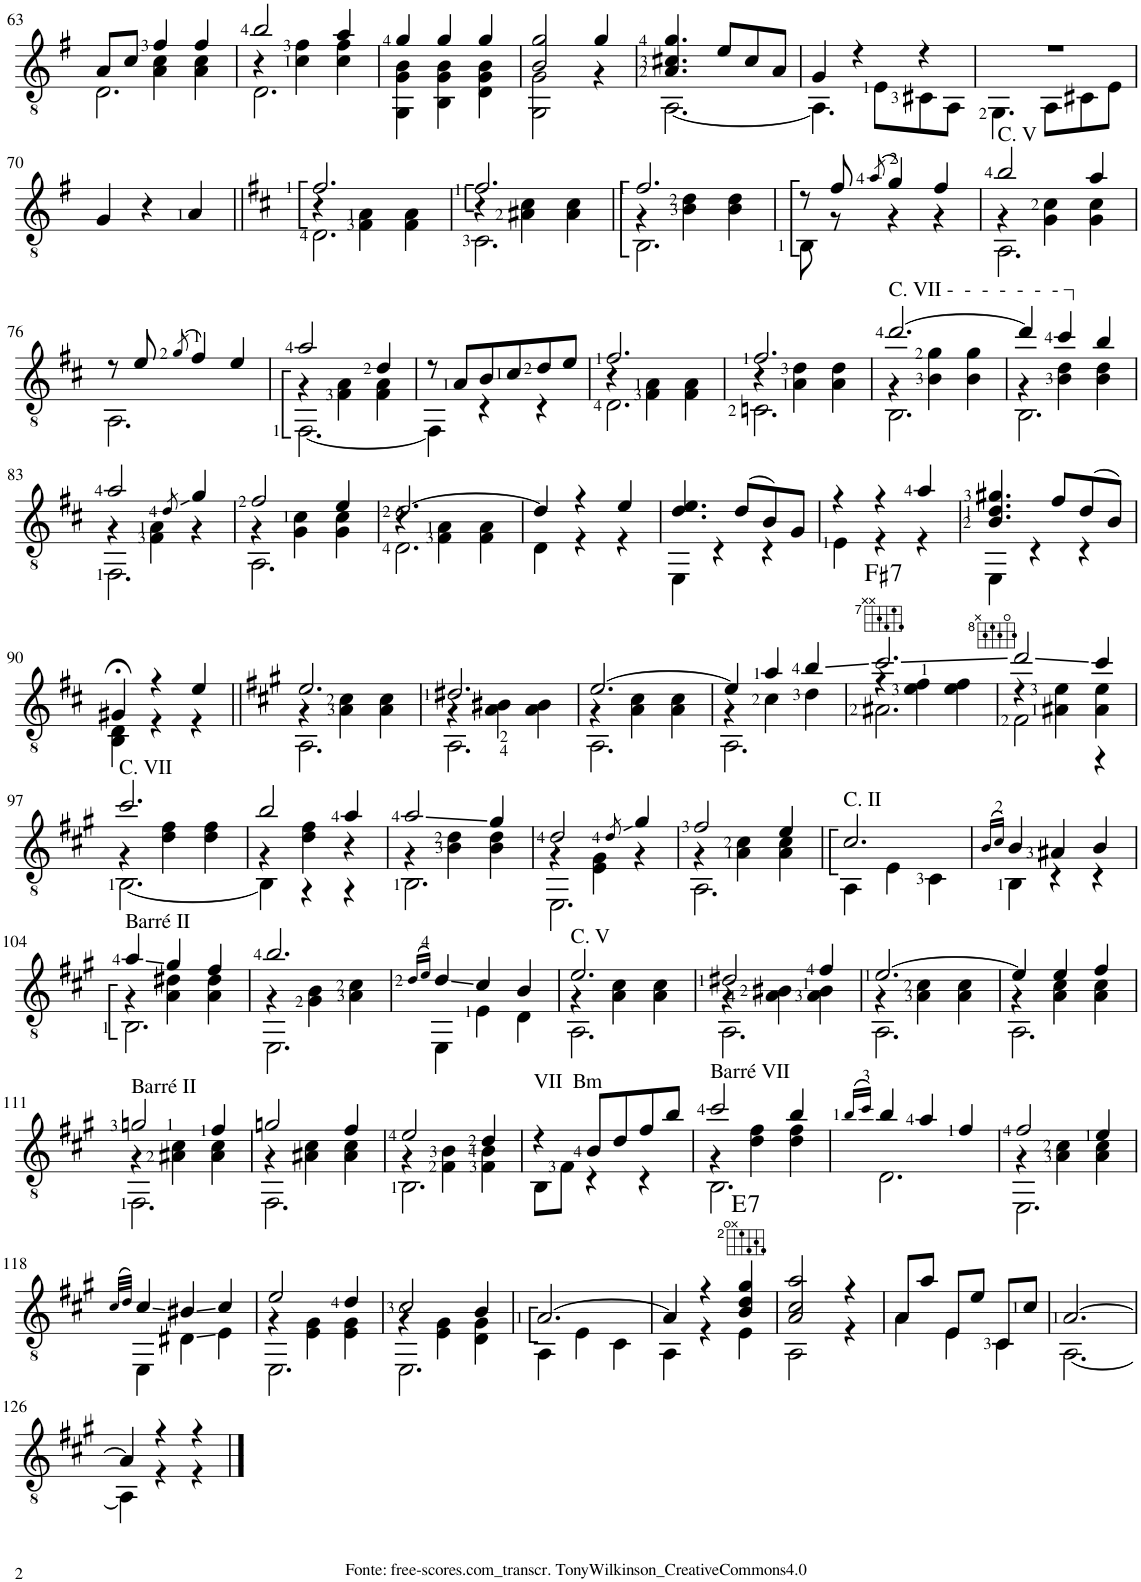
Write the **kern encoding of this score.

**kern	**harte
*part1	*part1
*staff1	*
*I"Guitar	*
*I'Guit.	*
!!LO:PB:g=z
*clefGv2	*
*k[f#]	*
*M3/4	*
=63	=63
*^	*
*	*^	*
8A/L	4ryy	2.D\	.
8c/J	.	.	.
4f#/	4A\ 4c\	.	.
4f#/	4A\ 4c\	.	.
=64	=64	=64	=64
2b/	4r	2.D\	.
.	4c\ 4f#\	.	.
4a/	4c\ 4f#\	.	.
*	*v	*v	*
=65	=65	=65
4g/	4GG\ 4G\ 4B\	.
4g/	4BB\ 4G\ 4B\	.
4g/	4D\ 4G\ 4B\	.
=66	=66	=66
2B/ 2g/	2GG\ 2G\	.
4g/	4r	.
=67	=67	=67
4.A/ 4.c#X/ 4.g/	[2.AA\	.
8e/L	.	.
8c#/	.	.
8A/J	.	.
=68	=68	=68
4G/	4.AA\]	.
4r	.	.
.	8E\L	.
4r	8C#X\	.
.	8AA\J	.
=69	=69	=69
2.r	4.GG\	.
.	8AA\L	.
.	8C#X\	.
.	8E\J	.
*v	*v	*
!!LO:LB:g=z
=70	=70
4G/	.
4r	.
4A/	.
=71||	=71||
*k[f#c#]	*
*^	*
*	*^	*
2.f#/	4r	2.D\	.
.	4F#\ 4A\	.	.
.	4F#\ 4A\	.	.
=72	=72	=72	=72
2.f#/	4r	2.C#\	.
.	4A#X\ 4c#\	.	.
.	4A#\ 4c#\	.	.
=73	=73	=73	=73
2.f#/	4r	2.BB\	.
.	4B\ 4d\	.	.
.	4B\ 4d\	.	.
*	*v	*v	*
=74	=74	=74
8r	8BB\	.
8f#/	8r	.
(8qa/	.	.
4g/)	4r	.
4f#/	4r	.
=75	=75	=75
*	*^	*
!LO:TX:a:t=C. V	!	!	!
2b/	4r	2.AA\	.
.	4G\ 4c#\	.	.
4a/	4G\ 4c#\	.	.
*	*v	*v	*
!!LO:LB:g=z
=76	=76	=76
8r	2.AA\	.
8e/	.	.
(8qg/	.	.
4f#/)	.	.
4e/	.	.
=77	=77	=77
*	*^	*
2a/	4r	[2.FF#\	.
.	4F#\ 4A\	.	.
4d/	4F#\ 4A\	.	.
*	*v	*v	*
=78	=78	=78
8r	4FF#\]	.
8A/L	.	.
8B/	4r	.
8c#/	.	.
8d/	4r	.
8e/J	.	.
=79	=79	=79
*	*^	*
2.f#/	4r	2.D\	.
.	4F#\ 4A\	.	.
.	4F#\ 4A\	.	.
=80	=80	=80	=80
2.f#/	4r	2.Cn\	.
.	4A\ 4d\	.	.
.	4A\ 4d\	.	.
=81	=81	=81	=81
!LO:TX:a:t=C. VII -  -  -  -  -  -  - ┐	!	!	!
[2.dd/	4r	2.BB\	.
.	4B\ 4g\	.	.
.	4B\ 4g\	.	.
=82	=82	=82	=82
4dd/]	4r	2.BB\	.
4cc#/	4B\ 4d\	.	.
4b/	4B\ 4d\	.	.
!!LO:LB:g=z	!!	!!
=83	=83	=83	=83
2a/	4r	2.FF#\	.
.	4F#\ 4A\	.	.
8qd/	.	.	.
4g/	4r	.	.
=84	=84	=84	=84
2f#/	4r	2.AA\	.
.	4G\ 4c#\	.	.
4e/	4G\ 4c#\	.	.
=85	=85	=85	=85
[2.d/	4r	2.D\	.
.	4F#\ 4A\	.	.
.	4F#\ 4A\	.	.
*	*v	*v	*
=86	=86	=86
4d/]	4D\	.
4r	4r	.
4e/	4r	.
=87	=87	=87
4.d/ 4.e/	4EE\	.
.	4r	.
(8d/L	.	.
8B/)	4r	.
8G/J	.	.
=88	=88	=88
4r	4E\	.
4r	4r	.
4a/	4r	.
=89	=89	=89
4.B/ 4.d/ 4.g#X/	4EE\	.
.	4r	.
8f#/L	.	.
(8d/	4r	.
8B/J)	.	.
!!LO:LB:g=z	!!
=90	=90	=90
4G#X;</	4BB\ 4D\	.
4r	4r	.
4e/	4r	.
*v	*v	*
=91||	=91||
*k[f#c#g#]	*
*^	*
*	*^	*
2.e/	4r	2.AA\	.
.	4A\ 4c#\	.	.
.	4A\ 4c#\	.	.
=92	=92	=92	=92
2.d#X/	4r	2.AA\	.
.	4A\ 4B#X\	.	.
.	4A\ 4B#\	.	.
=93	=93	=93	=93
[2.e/	4r	2.AA\	.
.	4A\ 4c#\	.	.
.	4A\ 4c#\	.	.
=94	=94	=94	=94
4e/]	4r	2.AA\	.
4a/	4c#\	.	.
4b/	4d\	.	.
=95	=95	=95	=95
!	!	!	!LO:H:kt=7
2.cc#/	4r	2.A#X\	F#:7
.	4e\ 4f#\	.	.
.	4e\ 4f#\	.	.
=96	=96	=96	=96
2dd/	4r	2F#\	.
.	4A#X\ 4e\	.	.
4cc#/	4A#\ 4e\	4r	.
!!LO:LB:g=z	!!	!!
=97	=97	=97	=97
!LO:TX:a:t=C. VII	!	!	!
2.cc#/	4r	[2.BB\	.
.	4d\ 4f#\	.	.
.	4d\ 4f#\	.	.
=98	=98	=98	=98
2b/	4r	4BB\]	.
.	4d\ 4f#\	4r	.
4a/	4r	4r	.
=99	=99	=99	=99
2a/	4r	2.BB\	.
.	4B\ 4d\	.	.
4g#/	4B\ 4d\	.	.
=100	=100	=100	=100
2d/	4r	2.EE\	.
.	4E\ 4G#\	.	.
8qd/	.	.	.
4g#/	4r	.	.
=101	=101	=101	=101
2f#/	4r	2.AA\	.
.	4A\ 4c#\	.	.
4e/	4A\ 4c#\	.	.
*	*v	*v	*
=102	=102	=102
!LO:TX:a:t=C. II	!	!
2.c#/	4AA\	.
.	4E\	.
.	4C#\	.
=103	=103	=103
(16qB/LL	.	.
16qc#/JJ)	.	.
4B/	4BB\	.
4A#X/	4r	.
4B/	4r	.
!!LO:LB:g=z	!!
=104	=104	=104
*	*^	*
!LO:TX:a:t=Barré II	!	!	!
4a/	4r	2.BB\	.
4g#/	4A\ 4d#X\	.	.
4f#/	4A\ 4d#\	.	.
=105	=105	=105	=105
2.b/	4r	2.EE\	.
.	4G#\ 4B\	.	.
.	4A\ 4c#\	.	.
*v	*v	*v	*
=106	=106
(16qd/LL	.
16qe/JJ)	.
*^	*
4d/	4EE\	.
4c#/	4E\	.
4B/	4D\	.
=107	=107	=107
*	*^	*
!LO:TX:a:t=C. V	!	!	!
2.e/	4r	2.AA\	.
.	4A\ 4c#\	.	.
.	4A\ 4c#\	.	.
=108	=108	=108	=108
2d#X/	4r	2.AA\	.
.	4A\ 4B#X\	.	.
4f#/	4A\ 4B#\	.	.
=109	=109	=109	=109
[2.e/	4r	2.AA\	.
.	4A\ 4c#\	.	.
.	4A\ 4c#\	.	.
=110	=110	=110	=110
4e/]	4r	2.AA\	.
4e/	4A\ 4c#\	.	.
4f#/	4A\ 4c#\	.	.
!!LO:LB:g=z	!!	!!
=111	=111	=111	=111
!LO:TX:a:t=Barré II	!	!	!
2gn/	4r	2.FF#\	.
.	4A#X\ 4c#\	.	.
4f#/	4A#\ 4c#\	.	.
=112	=112	=112	=112
2gn/	4r	2.FF#\	.
.	4A#X\ 4c#\	.	.
4f#/	4A#\ 4c#\	.	.
=113	=113	=113	=113
2e/	4r	2.BB\	.
.	4F#\ 4B\	.	.
4d/	4F#\ 4B\	.	.
*	*v	*v	*
=114	=114	=114
!LO:TX:a:t=VII  Bm	!	!
4r	8BB\L	.
.	8F#\J	.
8B/L	4r	.
8d/	.	.
8f#/	4r	.
8b/J	.	.
=115	=115	=115
*	*^	*
!LO:TX:a:t=Barré VII	!	!	!
2cc#/	4r	2.BB\	.
.	4d\ 4f#\	.	.
4b/	4d\ 4f#\	.	.
*v	*v	*v	*
=116	=116
(16qb/LL	.
16qcc#/JJ)	.
*^	*
4b/	2.D\	.
4a/	.	.
4f#/	.	.
=117	=117	=117
*	*^	*
2f#/	4r	2.EE\	.
.	4A\ 4c#\	.	.
4e/	4A\ 4c#\	.	.
*v	*v	*v	*
!!LO:LB:g=z
=118	=118
(32qc#/LLL	.
32qd/JJJ)	.
*^	*
4c#/	4EE\	.
4B#X/	4D#X\	.
4c#/	4E\	.
=119	=119	=119
*	*^	*
2e/	4r	2.EE\	.
.	4E\ 4G#\	.	.
4d/	4E\ 4G#\	.	.
=120	=120	=120	=120
2c#/	4r	2.EE\	.
.	4E\ 4G#\	.	.
4B/	4D\ 4G#\	.	.
*	*v	*v	*
=121	=121	=121
[2.A/	4AA\	.
.	4E\	.
.	4C#\	.
=122	=122	=122
4A/]	4AA\	.
4r	4r	.
!	!	!LO:H:kt=7
4B/ 4d/ 4g#/	4E\	E:7
=123	=123	=123
2A/ 2c#/ 2a/	2AA\	.
4r	4r	.
=124	=124	=124
8A/L	4A\	.
8a/J	.	.
8E/L	4E\	.
8e/J	.	.
8C#/L	4C#\	.
8c#/J	.	.
=125	=125	=125
[2.A/	[2.AA\	.
!!LO:LB:g=z	!!
=126	=126	=126
4A/]	4AA\]	.
4r	4r	.
4r	4r	.
*v	*v	*
==	==
*-	*-
